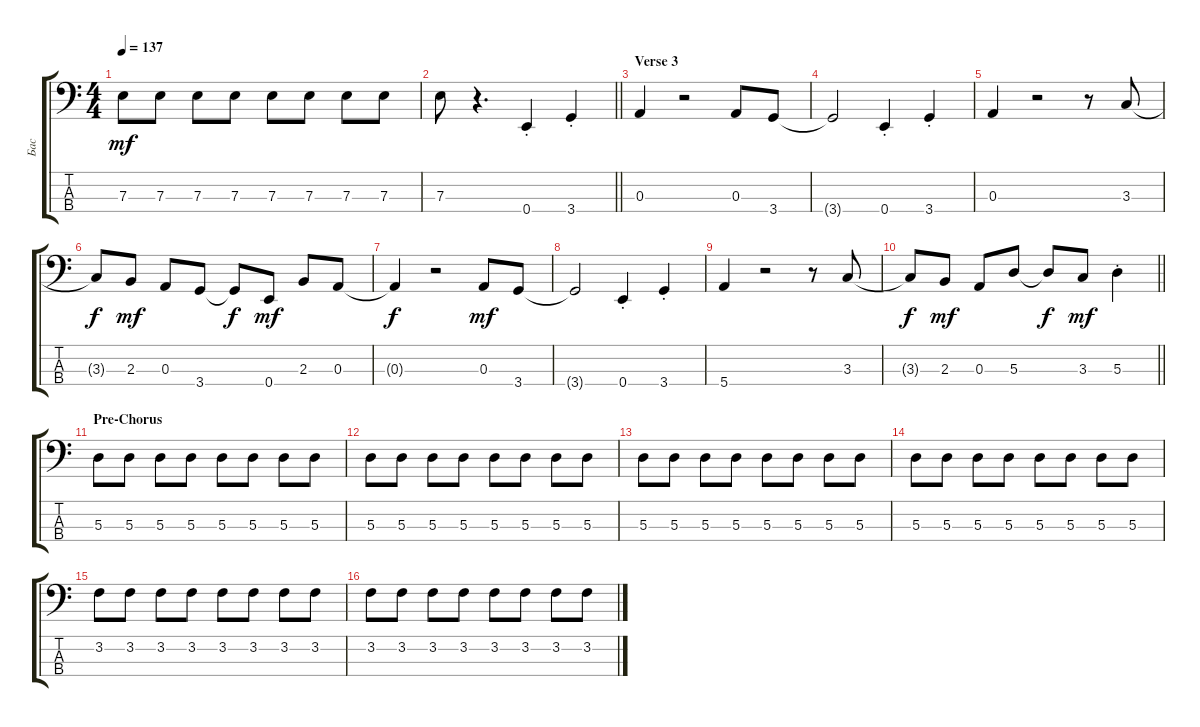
\track ("Бас" "Бас") {instrument electricbassfinger}
\staff {score tabs}
\tuning (G2 D2 A1 E1) {hide}
\ts (4 4)
\tempo 137
\clef f4
\ks aminor
7.3.8{dy mf} 7.3.8 7.3.8 7.3.8 7.3.8 7.3.8 7.3.8 7.3.8 |
\barLineRight lightlight
7.3.8 r.4{d} 0.4{st}.4 3.4{st}.4 |
\section ("" "Verse 3")
0.3.4 r.2 0.3.8 3.4.8 |
3.4{t}.2 0.4{st}.4 3.4{st}.4 |
0.3.4 r.2 r.8 3.3.8 |
3.3{t}.8{dy f} 2.3.8{dy mf} 0.3.8 3.4.8 3.4{t}.8{dy f} 0.4.8{dy mf} 2.3.8 0.3.8 |
0.3{t}.4{dy f} r.2 0.3.8{dy mf} 3.4.8 |
3.4{t}.2 0.4{st}.4 3.4{st}.4 |
5.4.4 r.2 r.8 3.3.8 |
\barLineRight lightlight
3.3{t}.8{dy f} 2.3.8{dy mf} 0.3.8 5.3.8 5.3{t}.8{dy f} 3.3.8{dy mf} 5.3{st}.4 |
\section ("" "Pre-Chorus")
5.3.8 5.3.8 5.3.8 5.3.8 5.3.8 5.3.8 5.3.8 5.3.8 |
5.3.8 5.3.8 5.3.8 5.3.8 5.3.8 5.3.8 5.3.8 5.3.8 |
5.3.8 5.3.8 5.3.8 5.3.8 5.3.8 5.3.8 5.3.8 5.3.8 |
5.3.8 5.3.8 5.3.8 5.3.8 5.3.8 5.3.8 5.3.8 5.3.8 |
3.2.8 3.2.8 3.2.8 3.2.8 3.2.8 3.2.8 3.2.8 3.2.8 |
3.2.8 3.2.8 3.2.8 3.2.8 3.2.8 3.2.8 3.2.8 3.2.8
